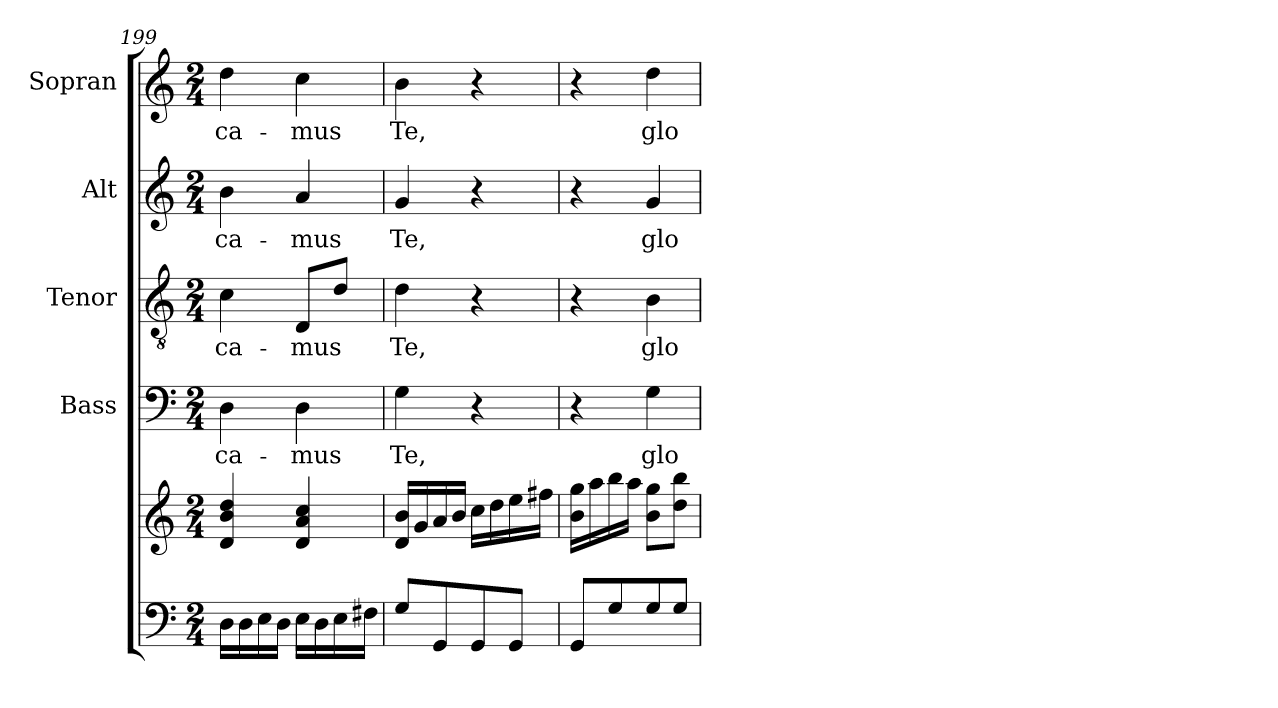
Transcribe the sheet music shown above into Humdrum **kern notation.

**kern	**kern	**kern	**text	**kern	**text	**kern	**text	**kern	**text
*part5	*part5	*part4	*part4	*part3	*part3	*part2	*part2	*part1	*part1
*staff6	*staff5	*staff4	*staff4	*staff3	*staff3	*staff2	*staff2	*staff1	*staff1
*	*	*I"Bass	*	*I"Tenor	*	*I"Alt	*	*I"Sopran	*
*	*	*I'B.	*	*I'T.	*	*I'A.	*	*I'S.	*
*clefF4	*clefG2	*clefF4	*	*clefGv2	*	*clefG2	*	*clefG2	*
*k[]	*k[]	*k[]	*	*k[]	*	*k[]	*	*k[]	*
*C:	*C:	*C:	*	*C:	*	*C:	*	*C:	*
*M2/4	*M2/4	*M2/4	*	*M2/4	*	*M2/4	*	*M2/4	*
=199	=199	=199	=199	=199	=199	=199	=199	=199	=199
!	!	!	!LO:LY:b	!	!LO:LY:b	!	!LO:LY:b	!	!LO:LY:b
16D\LL	4d/ 4b/ 4dd/	4D\	-ca-	4c\	-ca-	4b\	-ca-	4dd\	-ca-
16D\	.	.	.	.	.	.	.	.	.
16E\	.	.	.	.	.	.	.	.	.
16D\JJ	.	.	.	.	.	.	.	.	.
!	!	!	!LO:LY:b	!	!LO:LY:b	!	!LO:LY:b	!	!LO:LY:b
16E\LL	4d/ 4a/ 4cc/	4D\	-mus	8D/L	-mus	4a/	-mus	4cc\	-mus
16D\	.	.	.	.	.	.	.	.	.
16E\	.	.	.	8d/J	.	.	.	.	.
16F#X\JJ	.	.	.	.	.	.	.	.	.
=200	=200	=200	=200	=200	=200	=200	=200	=200	=200
!	!	!	!LO:LY:b	!	!LO:LY:b	!	!LO:LY:b	!	!LO:LY:b
8G/L	16d/ 16b/LL	4G\	Te,	4d\	Te,	4g/	Te,	4b\	Te,
.	16g/	.	.	.	.	.	.	.	.
8GG/	16a/	.	.	.	.	.	.	.	.
.	16b/JJ	.	.	.	.	.	.	.	.
8GG/	16cc\LL	4r	.	4r	.	4r	.	4r	.
.	16dd\	.	.	.	.	.	.	.	.
8GG/J	16ee\	.	.	.	.	.	.	.	.
.	16ff#X\JJ	.	.	.	.	.	.	.	.
=201	=201	=201	=201	=201	=201	=201	=201	=201	=201
8GG/L	16b\ 16gg\LL	4r	.	4r	.	4r	.	4r	.
.	16aa\	.	.	.	.	.	.	.	.
8G/	16bb\	.	.	.	.	.	.	.	.
.	16aa\JJ	.	.	.	.	.	.	.	.
!	!	!	!LO:LY:b	!	!LO:LY:b	!	!LO:LY:b	!	!LO:LY:b
8G/	8b\ 8gg\L	4G\	glo-	4B\	glo-	4g/	glo-	4dd\	glo-
8G/J	8dd\ 8bb\J	.	.	.	.	.	.	.	.
=	=	=	=	=	=	=	=	=	=
*-	*-	*-	*-	*-	*-	*-	*-	*-	*-
